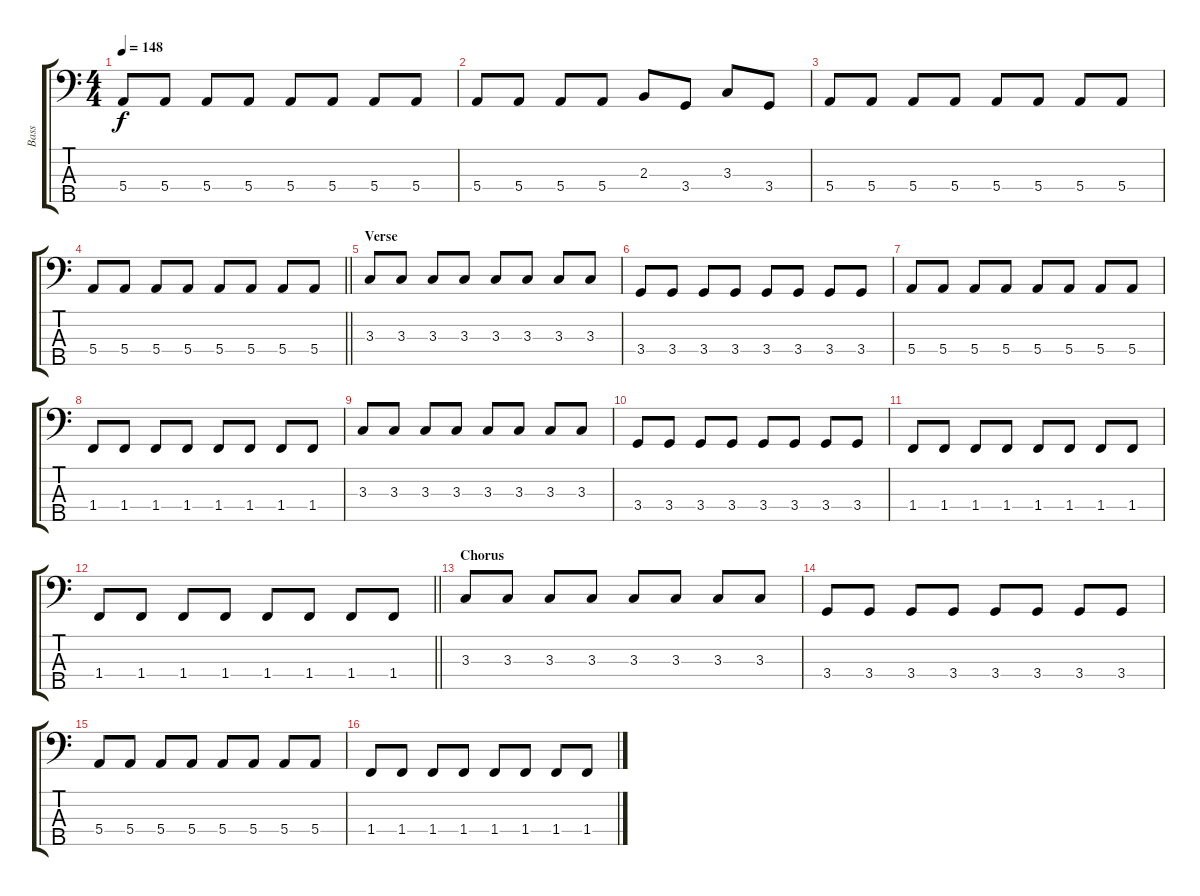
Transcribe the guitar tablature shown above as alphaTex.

\track ("Bass" "Bass") {instrument electricbassfinger}
\staff {score tabs}
\tuning (G2 D2 A1 E1 B0) {hide}
\ts (4 4)
\tempo 148
\clef f4
\ks c
5.4.8{dy f} 5.4.8 5.4.8 5.4.8 5.4.8 5.4.8 5.4.8 5.4.8 |
5.4.8 5.4.8 5.4.8 5.4.8 2.3.8 3.4.8 3.3.8 3.4.8 |
5.4.8 5.4.8 5.4.8 5.4.8 5.4.8 5.4.8 5.4.8 5.4.8 |
\barLineRight lightlight
5.4.8 5.4.8 5.4.8 5.4.8 5.4.8 5.4.8 5.4.8 5.4.8 |
\section ("" "Verse")
3.3.8 3.3.8 3.3.8 3.3.8 3.3.8 3.3.8 3.3.8 3.3.8 |
3.4.8 3.4.8 3.4.8 3.4.8 3.4.8 3.4.8 3.4.8 3.4.8 |
5.4.8 5.4.8 5.4.8 5.4.8 5.4.8 5.4.8 5.4.8 5.4.8 |
1.4.8 1.4.8 1.4.8 1.4.8 1.4.8 1.4.8 1.4.8 1.4.8 |
3.3.8 3.3.8 3.3.8 3.3.8 3.3.8 3.3.8 3.3.8 3.3.8 |
3.4.8 3.4.8 3.4.8 3.4.8 3.4.8 3.4.8 3.4.8 3.4.8 |
1.4.8 1.4.8 1.4.8 1.4.8 1.4.8 1.4.8 1.4.8 1.4.8 |
\barLineRight lightlight
1.4.8 1.4.8 1.4.8 1.4.8 1.4.8 1.4.8 1.4.8 1.4.8 |
\section ("" "Chorus")
3.3.8 3.3.8 3.3.8 3.3.8 3.3.8 3.3.8 3.3.8 3.3.8 |
3.4.8 3.4.8 3.4.8 3.4.8 3.4.8 3.4.8 3.4.8 3.4.8 |
5.4.8 5.4.8 5.4.8 5.4.8 5.4.8 5.4.8 5.4.8 5.4.8 |
1.4.8 1.4.8 1.4.8 1.4.8 1.4.8 1.4.8 1.4.8 1.4.8
